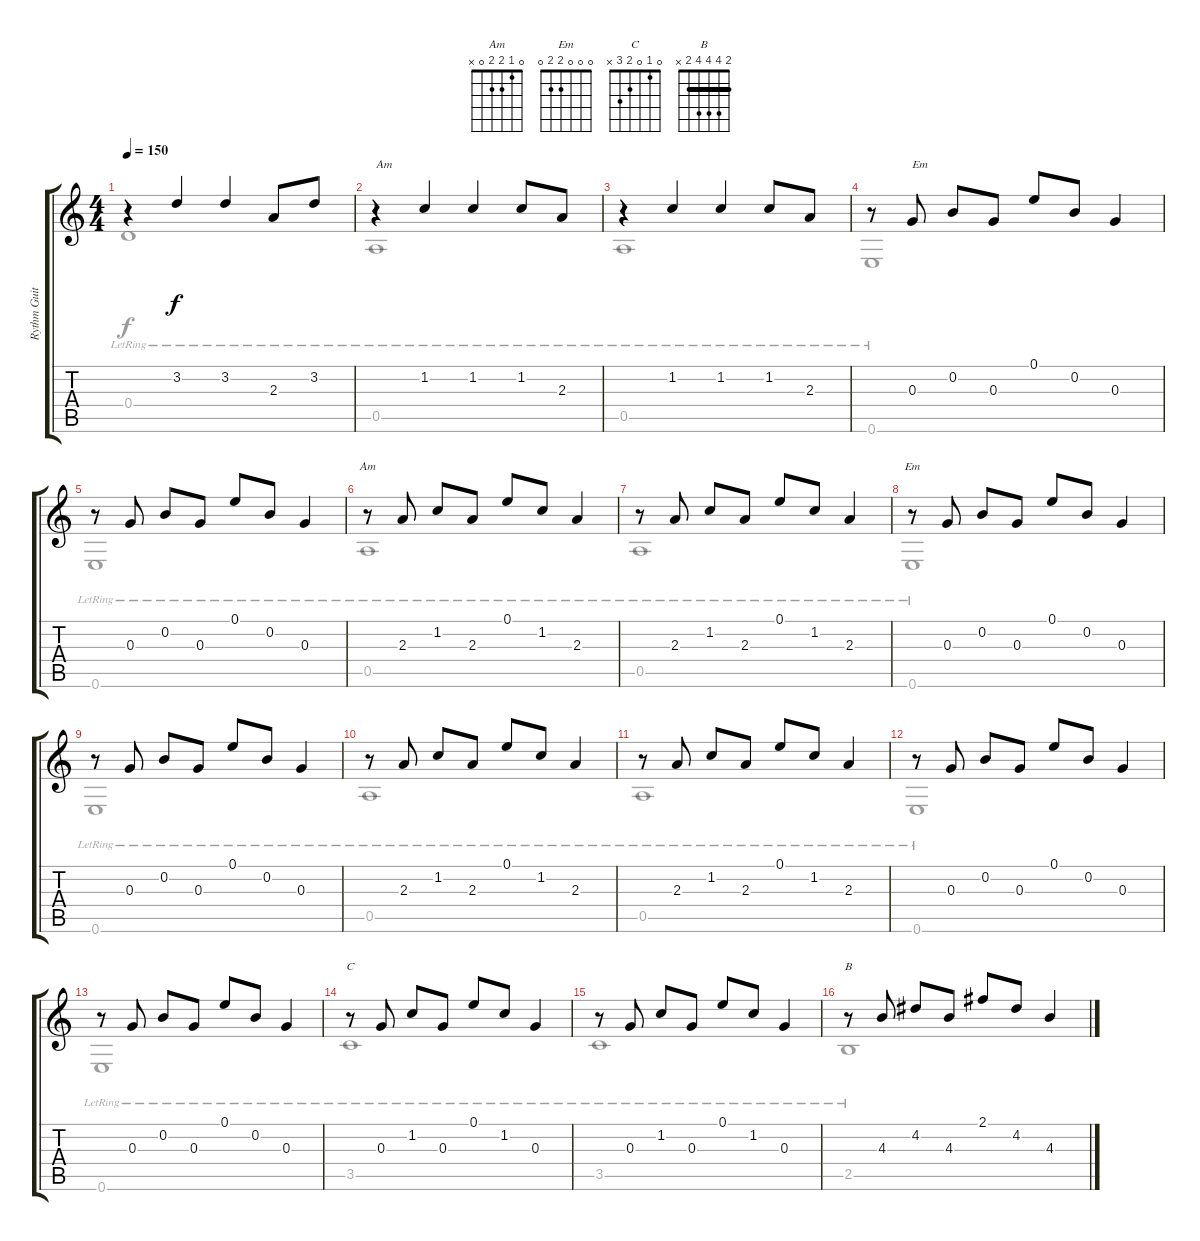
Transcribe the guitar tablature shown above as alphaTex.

\track ("Rythm Guitar" "Rythm Guit") {instrument acousticguitarsteel}
\staff {score tabs}
\tuning (E4 B3 G3 D3 A2 E2) {hide}
\chord ("Am" 0 1 2 2 0 x)
\chord ("Em" 0 0 0 2 2 0)
\chord ("C" 0 1 0 2 3 x)
\chord ("B" 2 4 4 4 2 x) {barre 2}
\voice
\ts (4 4)
\tempo 150
\clef g2
\ks c
r.4{dy f} 3.2.4 3.2.4 2.3.8 3.2.8 |
r.4{txt "Am"} 1.2.4 1.2.4 1.2.8 2.3.8 |
r.4 1.2.4 1.2.4 1.2.8 2.3.8 |
r.8 0.3.8{txt "Em"} 0.2.8 0.3.8 0.1.8 0.2.8 0.3.4 |
r.8 0.3.8 0.2.8 0.3.8 0.1.8 0.2.8 0.3.4 |
r.8{ch "Am"} 2.3.8 1.2.8 2.3.8 0.1.8 1.2.8 2.3.4 |
r.8 2.3.8 1.2.8 2.3.8 0.1.8 1.2.8 2.3.4 |
r.8{ch "Em"} 0.3.8 0.2.8 0.3.8 0.1.8 0.2.8 0.3.4 |
r.8 0.3.8 0.2.8 0.3.8 0.1.8 0.2.8 0.3.4 |
r.8 2.3.8 1.2.8 2.3.8 0.1.8 1.2.8 2.3.4 |
r.8 2.3.8 1.2.8 2.3.8 0.1.8 1.2.8 2.3.4 |
r.8 0.3.8 0.2.8 0.3.8 0.1.8 0.2.8 0.3.4 |
r.8 0.3.8 0.2.8 0.3.8 0.1.8 0.2.8 0.3.4 |
r.8{ch "C"} 0.3.8 1.2.8 0.3.8 0.1.8 1.2.8 0.3.4 |
r.8 0.3.8 1.2.8 0.3.8 0.1.8 1.2.8 0.3.4 |
r.8{ch "B"} 4.3.8 4.2.8 4.3.8 2.1.8 4.2.8 4.3.4
\voice
\clef g2
\ottava regular
\simile none
\ks c
0.4{lr}.1{dy f} |
0.5{lr}.1 |
0.5{lr}.1 |
0.6{lr}.1 |
0.6{lr}.1 |
0.5{lr}.1 |
0.5{lr}.1 |
0.6{lr}.1 |
0.6{lr}.1 |
0.5{lr}.1 |
0.5{lr}.1 |
0.6{lr}.1 |
0.6{lr}.1 |
3.5{lr}.1 |
3.5{lr}.1 |
2.5{lr}.1
